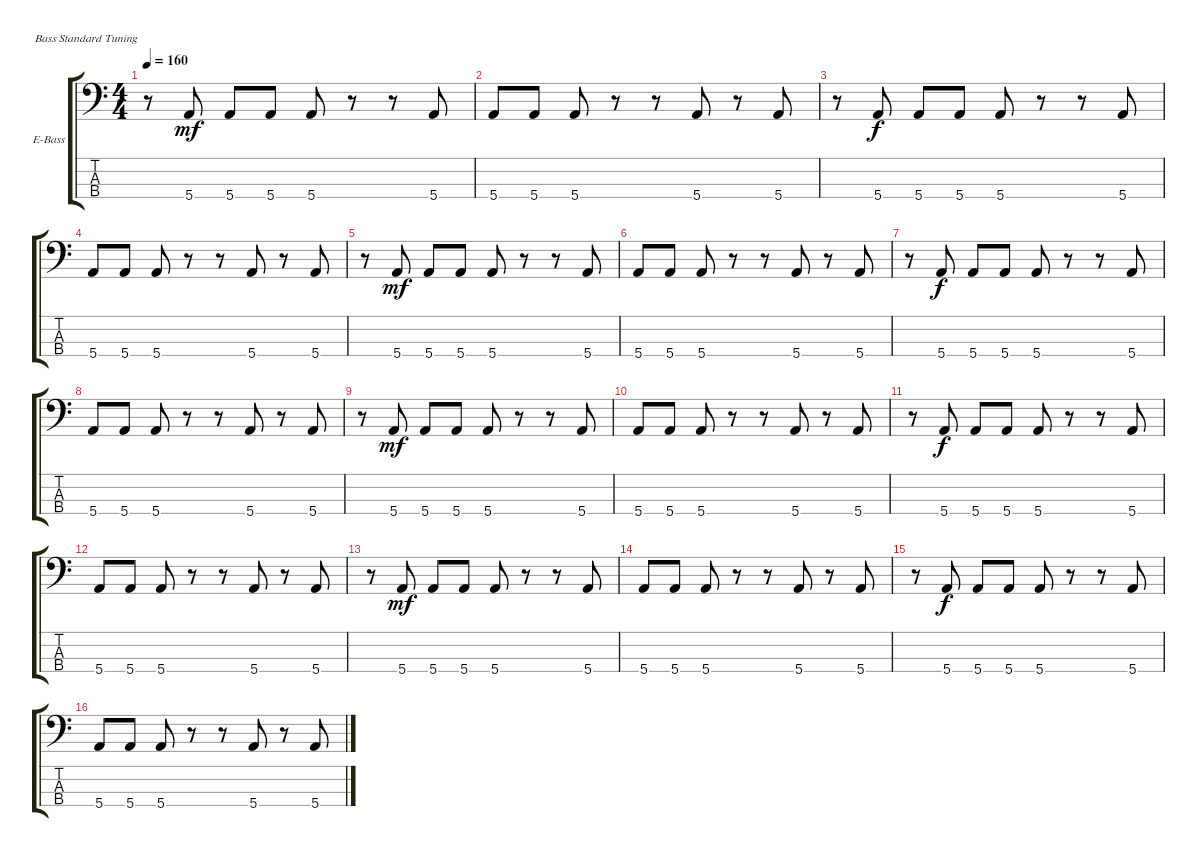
\defaultSystemsLayout 4
\bracketExtendMode groupsimilarinstruments
\firstSystemTrackNameOrientation horizontal
\otherSystemsTrackNameOrientation horizontal
\track ("Electric Bass" "E-Bass") {instrument electricbassfinger}
\staff {score tabs}
\tuning (G2 D2 A1 E1)
\ts (4 4)
\tempo 160
\clef f4
\ks c
r.8{dy f} 5.4.8{dy mf} 5.4.8 5.4.8 5.4.8 r.8 r.8 5.4.8 |
5.4.8 5.4.8 5.4.8 r.8 r.8 5.4.8 r.8 5.4.8 |
r.8 5.4.8{dy f} 5.4.8 5.4.8 5.4.8 r.8 r.8 5.4.8 |
5.4.8 5.4.8 5.4.8 r.8 r.8 5.4.8 r.8 5.4.8 |
r.8 5.4.8{dy mf} 5.4.8 5.4.8 5.4.8 r.8 r.8 5.4.8 |
5.4.8 5.4.8 5.4.8 r.8 r.8 5.4.8 r.8 5.4.8 |
r.8 5.4.8{dy f} 5.4.8 5.4.8 5.4.8 r.8 r.8 5.4.8 |
5.4.8 5.4.8 5.4.8 r.8 r.8 5.4.8 r.8 5.4.8 |
r.8 5.4.8{dy mf} 5.4.8 5.4.8 5.4.8 r.8 r.8 5.4.8 |
5.4.8 5.4.8 5.4.8 r.8 r.8 5.4.8 r.8 5.4.8 |
r.8 5.4.8{dy f} 5.4.8 5.4.8 5.4.8 r.8 r.8 5.4.8 |
5.4.8 5.4.8 5.4.8 r.8 r.8 5.4.8 r.8 5.4.8 |
r.8 5.4.8{dy mf} 5.4.8 5.4.8 5.4.8 r.8 r.8 5.4.8 |
5.4.8 5.4.8 5.4.8 r.8 r.8 5.4.8 r.8 5.4.8 |
r.8 5.4.8{dy f} 5.4.8 5.4.8 5.4.8 r.8 r.8 5.4.8 |
5.4.8 5.4.8 5.4.8 r.8 r.8 5.4.8 r.8 5.4.8
